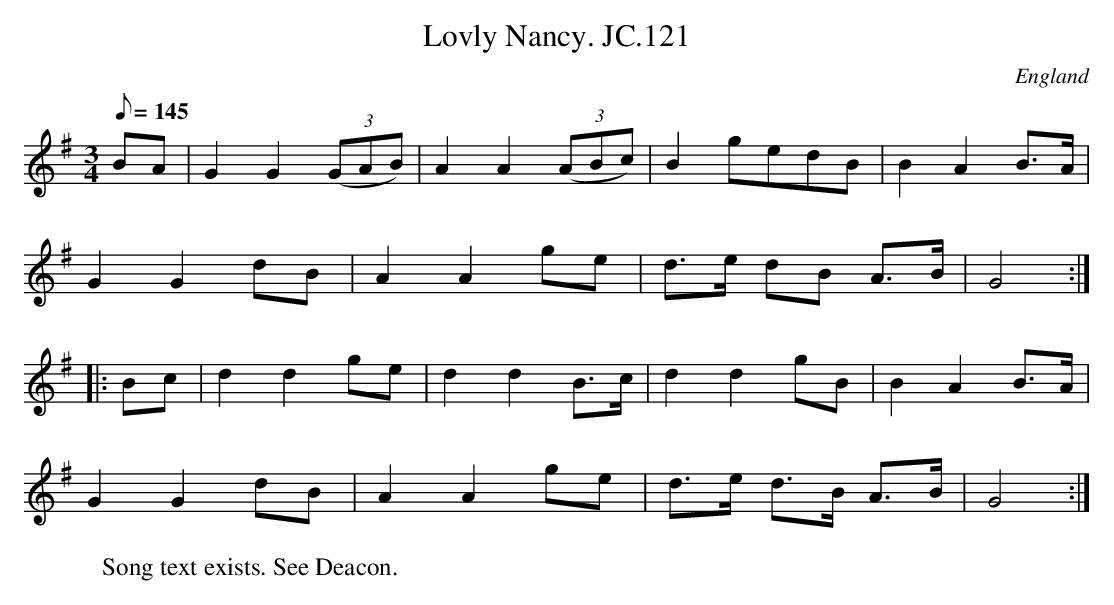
X:1
T:Lovly Nancy. JC.121
M:3/4
L:1/8
Q:145
O:England
K:G
BA|G2G2((3GAB)|A2A2((3ABc)|B2gedB|B2A2B>A|!
G2G2dB|A2A2ge|d>e dB A>B|G4:|!
|:Bc|d2d2ge|d2d2B>c|d2d2gB|B2A2B>A|!
G2G2dB|A2A2ge|d>e d>B A>B|G4:|]
W:Song text exists. See Deacon.
